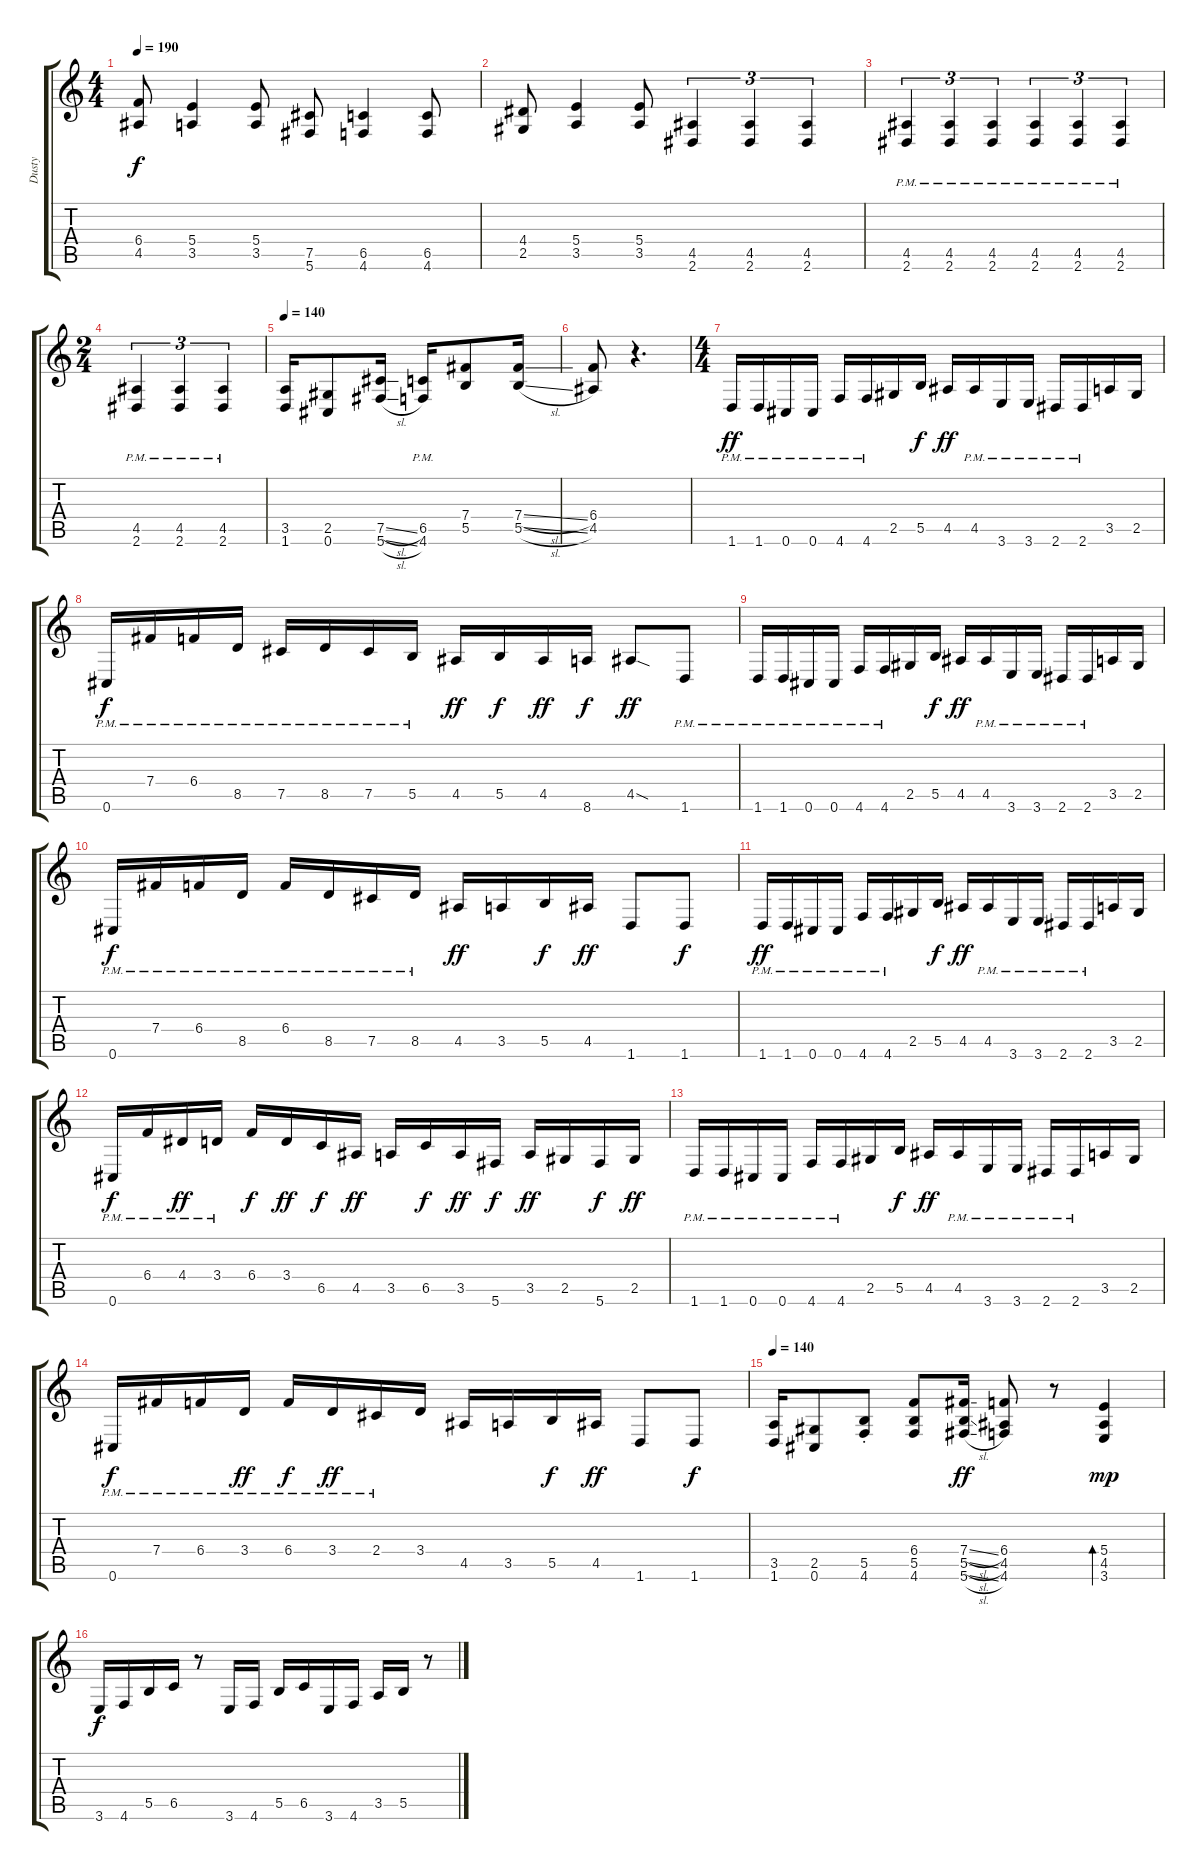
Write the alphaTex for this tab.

\track ("Dusty" "Dusty") {instrument overdrivenguitar}
\staff {score tabs}
\tuning (Db4 Ab3 E3 B2 Gb2 Db2) {hide}
\ts (4 4)
\tempo 190
\clef g2
\ks c
(6.4 4.5).8{dy f} (5.4 3.5).4 (5.4 3.5).8 (7.5 5.6).8 (6.5 4.6).4 (6.5 4.6).8 |
(4.4 2.5).8 (5.4 3.5).4 (5.4 3.5).8 (4.5 2.6).4{tu (3 2)} (4.5 2.6).4{tu (3 2)} (4.5 2.6).4{tu (3 2)} |
(4.5{pm} 2.6{pm}).4{tu (3 2)} (4.5{pm} 2.6{pm}).4{tu (3 2)} (4.5{pm} 2.6{pm}).4{tu (3 2)} (4.5{pm} 2.6{pm}).4{tu (3 2)} (4.5{pm} 2.6{pm}).4{tu (3 2)} (4.5{pm} 2.6{pm}).4{tu (3 2)} |
\ts (2 4)
(4.5{pm} 2.6{pm}).4{tu (3 2)} (4.5{pm} 2.6{pm}).4{tu (3 2)} (4.5{pm} 2.6{pm}).4{tu (3 2)} |
\tempo 140
(3.5 1.6).16 (2.5 0.6).8 (7.5{sl} 5.6{sl}).16 (6.5 4.6{pm}).16 (7.4 5.5).8 (7.4{sl} 5.5{sl}).16 |
(6.4 4.5).8 r.4{d} |
\ts (4 4)
1.6{pm}.16{dy ff} 1.6{pm}.16 0.6{pm}.16 0.6{pm}.16 4.6{pm}.16 4.6{pm}.16 2.5.16 5.5.16{dy f} 4.5.16{dy ff} 4.5{pm}.16 3.6{pm}.16 3.6{pm}.16 2.6{pm}.16 2.6{pm}.16 3.5.16 2.5.16 |
0.6{pm}.16{dy f} 7.4{pm}.16 6.4{pm}.16 8.5{pm}.16 7.5{pm}.16 8.5{pm}.16 7.5{pm}.16 5.5{pm}.16 4.5.16{dy ff} 5.5.16{dy f} 4.5.16{dy ff} 8.6.16{dy f} 4.5{sod}.8{dy ff} 1.6{pm}.8 |
1.6{pm}.16 1.6{pm}.16 0.6{pm}.16 0.6{pm}.16 4.6{pm}.16 4.6{pm}.16 2.5.16 5.5.16{dy f} 4.5.16{dy ff} 4.5{pm}.16 3.6{pm}.16 3.6{pm}.16 2.6{pm}.16 2.6{pm}.16 3.5.16 2.5.16 |
0.6{pm}.16{dy f} 7.4{pm}.16 6.4{pm}.16 8.5{pm}.16 6.4{pm}.16 8.5{pm}.16 7.5{pm}.16 8.5{pm}.16 4.5.16{dy ff} 3.5.16 5.5.16{dy f} 4.5.16{dy ff} 1.6.8 1.6.8{dy f} |
1.6{pm}.16{dy ff} 1.6{pm}.16 0.6{pm}.16 0.6{pm}.16 4.6{pm}.16 4.6{pm}.16 2.5.16 5.5.16{dy f} 4.5.16{dy ff} 4.5{pm}.16 3.6{pm}.16 3.6{pm}.16 2.6{pm}.16 2.6{pm}.16 3.5.16 2.5.16 |
0.6{pm}.16{dy f} 6.4{pm}.16 4.4{pm}.16{dy ff} 3.4{pm}.16 6.4.16{dy f} 3.4.16{dy ff} 6.5.16{dy f} 4.5.16{dy ff} 3.5.16 6.5.16{dy f} 3.5.16{dy ff} 5.6.16{dy f} 3.5.16{dy ff} 2.5.16 5.6.16{dy f} 2.5.16{dy ff} |
1.6{pm}.16 1.6{pm}.16 0.6{pm}.16 0.6{pm}.16 4.6{pm}.16 4.6{pm}.16 2.5.16 5.5.16{dy f} 4.5.16{dy ff} 4.5{pm}.16 3.6{pm}.16 3.6{pm}.16 2.6{pm}.16 2.6{pm}.16 3.5.16 2.5.16 |
0.6{pm}.16{dy f} 7.4{pm}.16 6.4{pm}.16 3.4{pm}.16{dy ff} 6.4{pm}.16{dy f} 3.4{pm}.16{dy ff} 2.4{pm}.16 3.4.16 4.5.16 3.5.16 5.5.16{dy f} 4.5.16{dy ff} 1.6.8 1.6.8{dy f} |
\tempo 140
(3.5 1.6).16 (2.5 0.6).8 (5.5{st} 4.6{st}).8 (6.4 5.5 4.6).8 (7.4{sl} 5.5{sl} 5.6{sl}).16{dy ff} (6.4 4.5 4.6).8 r.8 (5.4 4.5 3.6).4{bd 240 dy mp} |
3.6.16{dy f} 4.6.16 5.5.16 6.5.16 r.8 3.6.16 4.6.16 5.5.16 6.5.16 3.6.16 4.6.16 3.5.16 5.5.16 r.8
